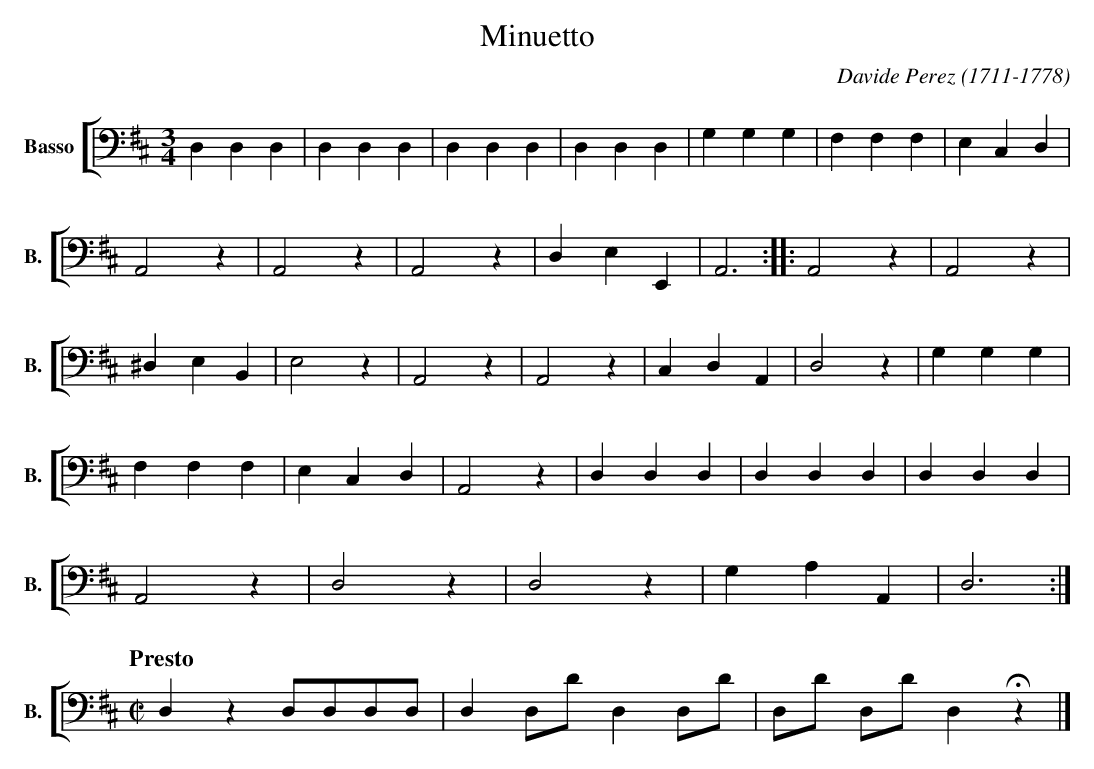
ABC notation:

X:1
T:Minuetto
C:Davide Perez (1711-1778)
M:3/4
L:1/4
K:D
V: 8 clef=bass name="Basso" sname="B."
%%staves [8]
   D,D,D, | D,D,D, | D,D,D, | D,D,D, | G,G,G, | F,F,F, | E,C,D, | A,,2z | A,,2z | A,,2z | \
   D,E,E,, | A,,3 :: A,,2z | A,,2z | ^D,E,B,, | E,2z |  A,,2z | A,,2z | C,D,A,, | D,2z | \
   G,G,G, | F,F,F, | E,C,D, |  A,,2z | D,D,D, | D,D,D, | D,D,D, | A,,2z | D,2z | D,2z | \
   G,A,A,, | D,3 :| \
[Q:"Presto"] [M:C|] D,zD,/D,/D,/D,/ | D,D,/D/ D,D,/D/ | D,/D/ D,/D/ D,!fermata!z |]
